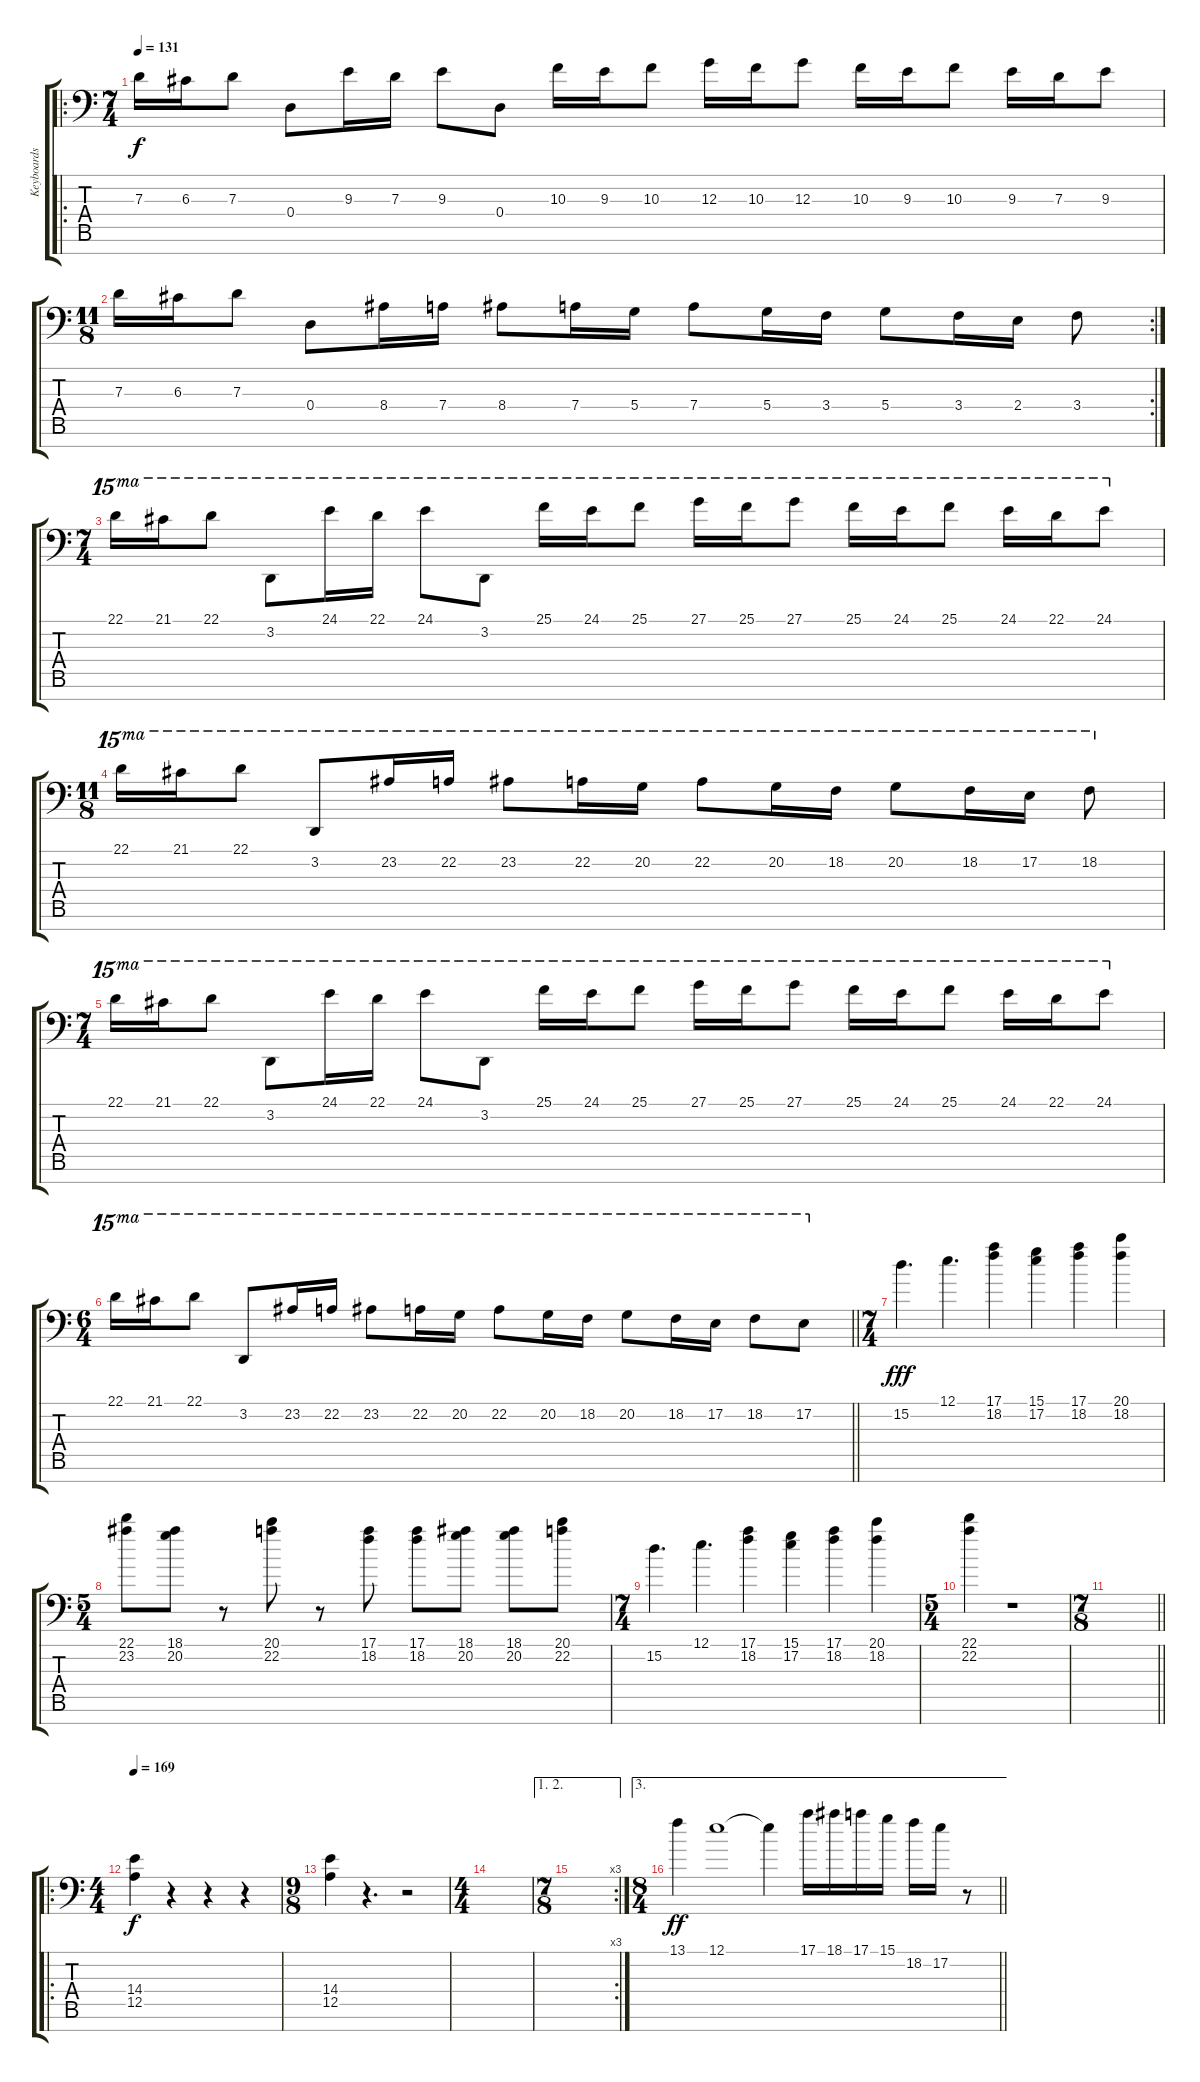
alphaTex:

\track ("Keyboards 2" "Keyboards ") {instrument stringensemble1}
\staff {score tabs}
\tuning (E4 B3 G3 D3 A2 E2 A1) {hide}
\ro
\ts (7 4)
\tempo 131
\clef f4
\ks c
7.3.16{dy f balance 14} 6.3.16 7.3.8 0.4.8 9.3.16 7.3.16 9.3.8 0.4.8 10.3.16 9.3.16 10.3.8 12.3.16 10.3.16 12.3.8 10.3.16 9.3.16 10.3.8 9.3.16 7.3.16 9.3.8 |
\rc 2
\ts (11 8)
7.3.16 6.3.16 7.3.8 0.4.8 8.4.16 7.4.16 8.4.8 7.4.16 5.4.16 7.4.8 5.4.16 3.4.16 5.4.8 3.4.16 2.4.16 3.4.8 |
\ts (7 4)
22.1.16{ot 15ma} 21.1.16{ot 15ma} 22.1.8{ot 15ma} 3.2.8{ot 15ma} 24.1.16{ot 15ma} 22.1.16{ot 15ma} 24.1.8{ot 15ma} 3.2.8{ot 15ma} 25.1.16{ot 15ma} 24.1.16{ot 15ma} 25.1.8{ot 15ma} 27.1.16{ot 15ma} 25.1.16{ot 15ma} 27.1.8{ot 15ma} 25.1.16{ot 15ma} 24.1.16{ot 15ma} 25.1.8{ot 15ma} 24.1.16{ot 15ma} 22.1.16{ot 15ma} 24.1.8{ot 15ma} |
\ts (11 8)
22.1.16{ot 15ma} 21.1.16{ot 15ma} 22.1.8{ot 15ma} 3.2.8{ot 15ma} 23.2.16{ot 15ma} 22.2.16{ot 15ma} 23.2.8{ot 15ma} 22.2.16{ot 15ma} 20.2.16{ot 15ma} 22.2.8{ot 15ma} 20.2.16{ot 15ma} 18.2.16{ot 15ma} 20.2.8{ot 15ma} 18.2.16{ot 15ma} 17.2.16{ot 15ma} 18.2.8{ot 15ma} |
\ts (7 4)
22.1.16{ot 15ma} 21.1.16{ot 15ma} 22.1.8{ot 15ma} 3.2.8{ot 15ma} 24.1.16{ot 15ma} 22.1.16{ot 15ma} 24.1.8{ot 15ma} 3.2.8{ot 15ma} 25.1.16{ot 15ma} 24.1.16{ot 15ma} 25.1.8{ot 15ma} 27.1.16{ot 15ma} 25.1.16{ot 15ma} 27.1.8{ot 15ma} 25.1.16{ot 15ma} 24.1.16{ot 15ma} 25.1.8{ot 15ma} 24.1.16{ot 15ma} 22.1.16{ot 15ma} 24.1.8{ot 15ma} |
\ts (6 4)
\barLineRight lightlight
22.1.16{ot 15ma} 21.1.16{ot 15ma} 22.1.8{ot 15ma} 3.2.8{ot 15ma} 23.2.16{ot 15ma} 22.2.16{ot 15ma} 23.2.8{ot 15ma} 22.2.16{ot 15ma} 20.2.16{ot 15ma} 22.2.8{ot 15ma} 20.2.16{ot 15ma} 18.2.16{ot 15ma} 20.2.8{ot 15ma} 18.2.16{ot 15ma} 17.2.16{ot 15ma} 18.2.8{ot 15ma} 17.2.8{ot 15ma} |
\ts (7 4)
15.2.4{d dy fff balance 8} 12.1.4{d} (17.1 18.2).4 (15.1 17.2).4 (17.1 18.2).4 (20.1 18.2).4 |
\ts (5 4)
(22.1 23.2).8 (18.1 20.2).8 r.8 (20.1 22.2).8 r.8 (17.1 18.2).8 (17.1 18.2).8 (18.1 20.2).8 (18.1 20.2).8 (20.1 22.2).8 |
\ts (7 4)
15.2.4{d} 12.1.4{d} (17.1 18.2).4 (15.1 17.2).4 (17.1 18.2).4 (20.1 18.2).4 |
\ts (5 4)
(22.1 22.2).4 r.1 |
\ts (7 8)
\barLineRight lightlight
|
\ro
\ts (4 4)
\tempo 169
(14.4 12.5).4{dy f} r.4 r.4 r.4 |
\ts (9 8)
(14.4 12.5).4 r.4{d} r.2 |
\ts (4 4)
|
\ae (1 2)
\rc 3
\ts (7 8)
|
\ae 3
\ts (8 4)
\barLineRight lightlight
13.1.4{dy ff} 12.1.1 12.1{t}.4 17.1.16 18.1.16 17.1.16 15.1.16 18.2.16 17.2.16 r.8
